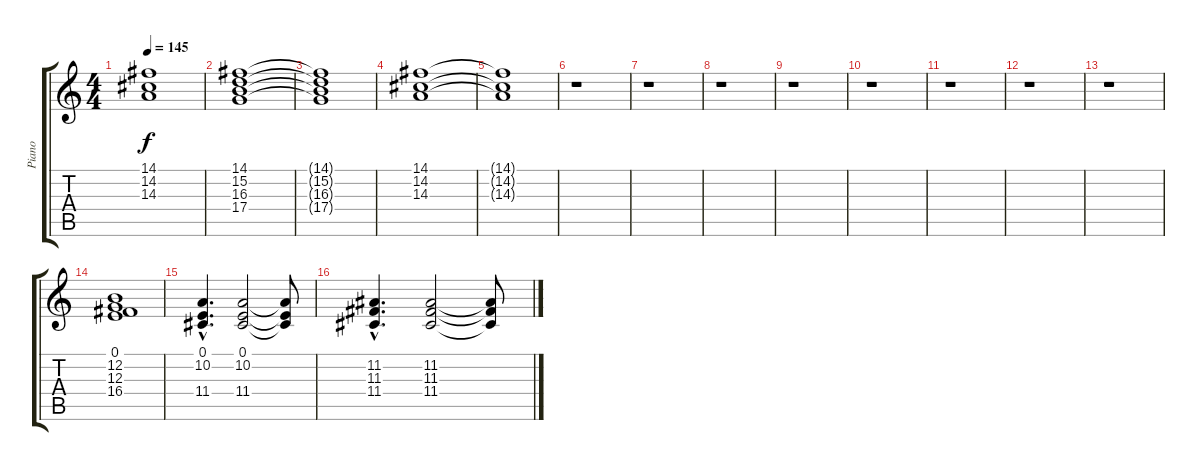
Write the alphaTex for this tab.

\track ("Piano" "Piano") {instrument acousticgrandpiano}
\staff {score tabs}
\tuning (E4 B3 G3 D3 A2 E2) {hide}
\ts (4 4)
\tempo 145
\clef g2
\ks c
(14.1{t} 14.2{t} 14.3{t}).1{dy f} |
(14.1 15.2 16.3 17.4).1 |
(14.1{t} 15.2{t} 16.3{t} 17.4{t}).1 |
(14.1 14.2 14.3).1 |
(14.1{t} 14.2{t} 14.3{t}).1 |
r.1 |
r.1 |
r.1 |
r.1 |
r.1 |
r.1 |
r.1 |
r.1 |
(0.1 12.2 12.3 16.4).1 |
(0.1{hac} 10.2{hac} 11.4{hac}).4{d} (0.1 10.2 11.4).2 (0.1{t} 10.2{t} 11.4{t}).8 |
(11.2{hac} 11.3{hac} 11.4{hac}).4{d} (11.2 11.3 11.4).2 (11.2{t} 11.3{t} 11.4{t}).8
